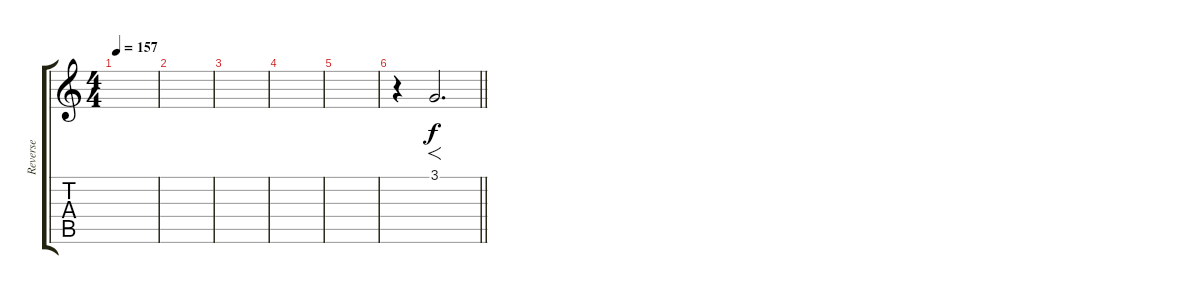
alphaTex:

\track ("Reverse" "Reverse") {instrument reversecymbal}
\staff {score tabs}
\tuning (E4 B3 G3 D3 A2 E2) {hide}
\ts (4 4)
\tempo 157
\clef g2
\ks c
|
|
|
|
|
\barLineRight lightlight
r.4 3.1.2{f d}
